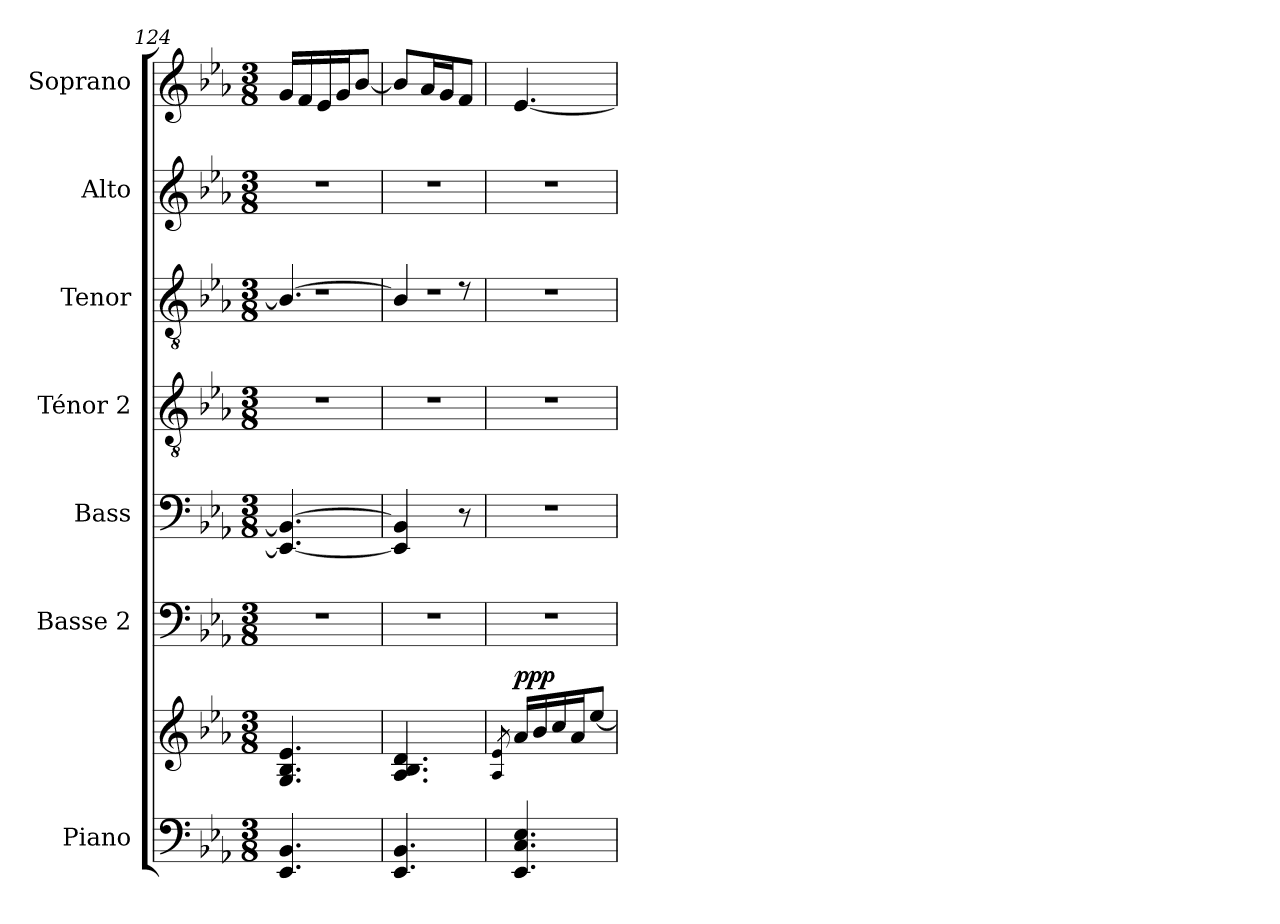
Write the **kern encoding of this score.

**kern	**kern	**dynam	**kern	**kern	**kern	**kern	**kern	**kern
*part7	*part7	*part7	*part6	*part5	*part4	*part3	*part2	*part1
*staff8	*staff7	*staff7/8	*staff6	*staff5	*staff4	*staff3	*staff2	*staff1
*I"Piano	*	*	*I"Basse 2	*I"Bass	*I"Ténor 2	*I"Tenor	*I"Alto	*I"Soprano
*I'Pno	*	*	*	*	*	*	*	*
*clefF4	*clefG2	*	*clefF4	*clefF4	*clefGv2	*clefGv2	*clefG2	*clefG2
*k[b-e-a-]	*k[b-e-a-]	*	*k[b-e-a-]	*k[b-e-a-]	*k[b-e-a-]	*k[b-e-a-]	*k[b-e-a-]	*k[b-e-a-]
*M3/8	*M3/8	*	*M3/8	*M3/8	*M3/8	*M3/8	*M3/8	*M3/8
=124	=124	=124	=124	=124	=124	=124	=124	=124
*	*	*	*	*	*	*^	*	*
4.EE-/ 4.BB-/	4.G/ 4.B-/ 4.e-/	.	4.r	4.EE-/_ 4.BB-/_	4.r	4.B-/_	4.rd	4.r	16g/LL
.	.	.	.	.	.	.	.	.	16f/
.	.	.	.	.	.	.	.	.	16e-/
.	.	.	.	.	.	.	.	.	16g/J
.	.	.	.	.	.	.	.	.	[8b-/J
=125	=125	=125	=125	=125	=125	=125	=125	=125	=125
4.EE-/ 4.BB-/	4.A-/ 4.B-/ 4.d/	.	4.r	4EE-/] 4BB-/]	4.r	4B-/]	4.rd	4.r	8b-/L]
.	.	.	.	.	.	.	.	.	16a-/L
.	.	.	.	.	.	.	.	.	16g/J
.	.	.	.	8r	.	8r	.	.	8f/J
*	*	*	*	*	*	*v	*v	*	*
=126	=126	=126	=126	=126	=126	=126	=126	=126
.	8qA-/ 8qe-/	.	.	.	.	.	.	.
!	!	!LO:DY:a	!	!	!	!	!	!
4.EE-/ 4.C/ 4.E-/	16a-/LL	ppp	4.r	4.r	4.r	4.r	4.r	[4.e-/
.	16b-/	.	.	.	.	.	.	.
.	16cc/	.	.	.	.	.	.	.
.	16a-/J	.	.	.	.	.	.	.
.	[8ee-/J	.	.	.	.	.	.	.
=	=	=	=	=	=	=	=	=
*-	*-	*-	*-	*-	*-	*-	*-	*-
